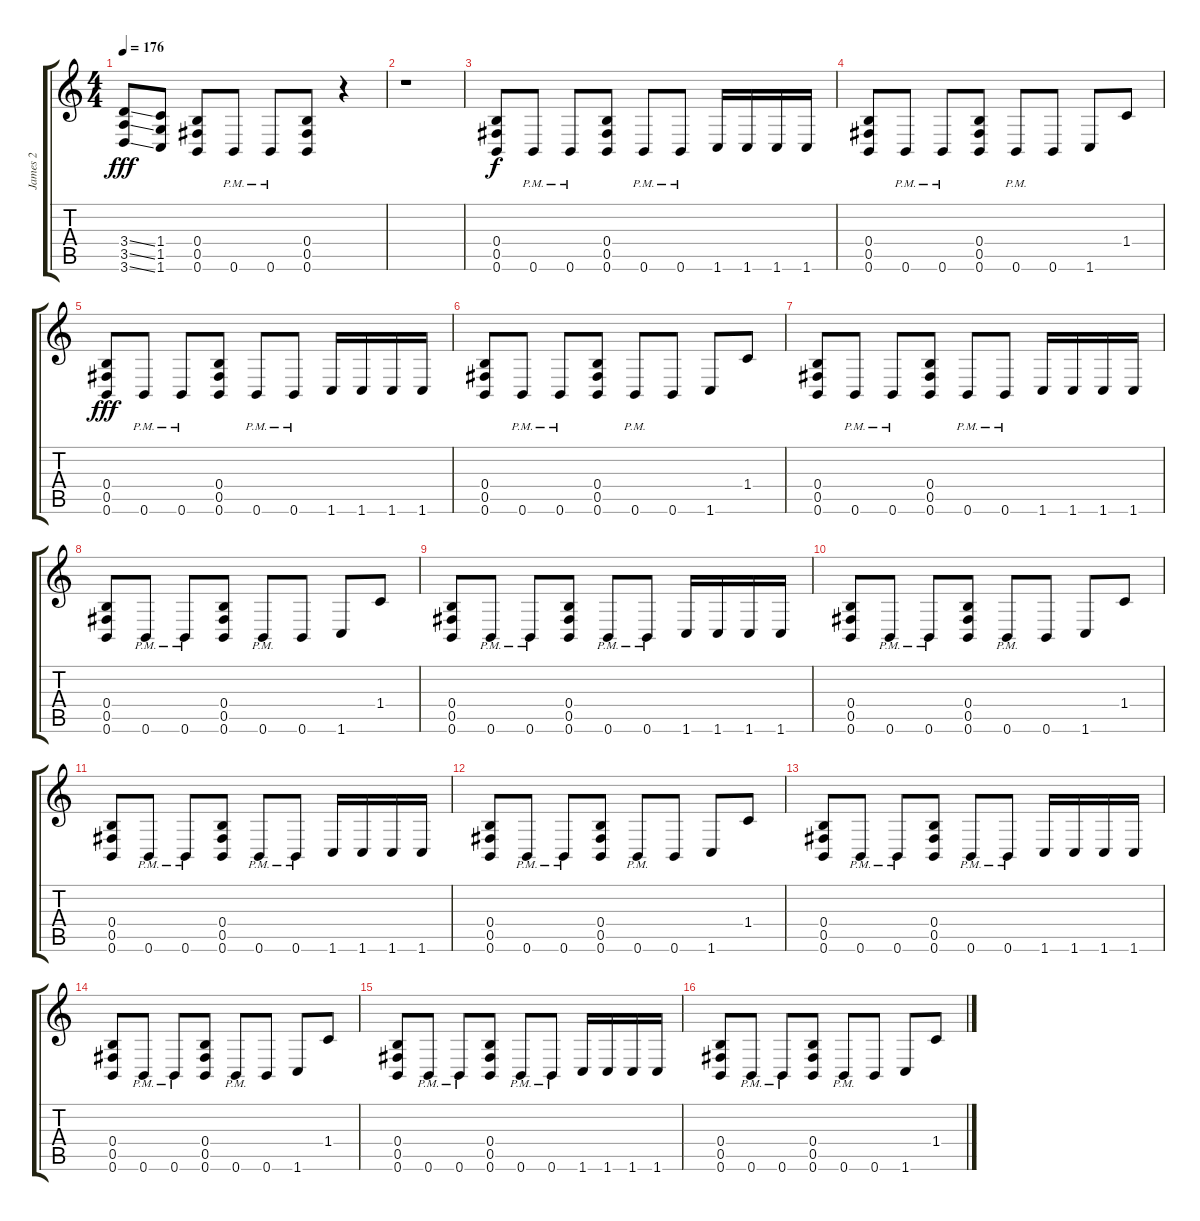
\track ("James 2" "James 2") {instrument overdrivenguitar}
\staff {score tabs}
\tuning (Db4 Ab3 E3 B2 Gb2 B1) {hide}
\ts (4 4)
\tempo 176
\clef g2
\ks c
(3.4{ss} 3.5{ss} 3.6{ss}).8{dy fff} (1.4 1.5 1.6).8 (0.4 0.5 0.6).8 0.6{pm}.8 0.6{pm}.8 (0.4 0.5 0.6).8 r.4 |
r.1 |
(0.4 0.5 0.6).8{dy f} 0.6{pm}.8 0.6{pm}.8 (0.4 0.5 0.6).8 0.6{pm}.8 0.6{pm}.8 1.6.16 1.6.16 1.6.16 1.6.16 |
(0.4 0.5 0.6).8 0.6{pm}.8 0.6{pm}.8 (0.4 0.5 0.6).8 0.6{pm}.8 0.6.8 1.6.8 1.4.8 |
(0.4 0.5 0.6).8{dy fff} 0.6{pm}.8 0.6{pm}.8 (0.4 0.5 0.6).8 0.6{pm}.8 0.6{pm}.8 1.6.16 1.6.16 1.6.16 1.6.16 |
(0.4 0.5 0.6).8 0.6{pm}.8 0.6{pm}.8 (0.4 0.5 0.6).8 0.6{pm}.8 0.6.8 1.6.8 1.4.8 |
(0.4 0.5 0.6).8 0.6{pm}.8 0.6{pm}.8 (0.4 0.5 0.6).8 0.6{pm}.8 0.6{pm}.8 1.6.16 1.6.16 1.6.16 1.6.16 |
(0.4 0.5 0.6).8 0.6{pm}.8 0.6{pm}.8 (0.4 0.5 0.6).8 0.6{pm}.8 0.6.8 1.6.8 1.4.8 |
(0.4 0.5 0.6).8 0.6{pm}.8 0.6{pm}.8 (0.4 0.5 0.6).8 0.6{pm}.8 0.6{pm}.8 1.6.16 1.6.16 1.6.16 1.6.16 |
(0.4 0.5 0.6).8 0.6{pm}.8 0.6{pm}.8 (0.4 0.5 0.6).8 0.6{pm}.8 0.6.8 1.6.8 1.4.8 |
(0.4 0.5 0.6).8 0.6{pm}.8 0.6{pm}.8 (0.4 0.5 0.6).8 0.6{pm}.8 0.6{pm}.8 1.6.16 1.6.16 1.6.16 1.6.16 |
(0.4 0.5 0.6).8 0.6{pm}.8 0.6{pm}.8 (0.4 0.5 0.6).8 0.6{pm}.8 0.6.8 1.6.8 1.4.8 |
(0.4 0.5 0.6).8 0.6{pm}.8 0.6{pm}.8 (0.4 0.5 0.6).8 0.6{pm}.8 0.6{pm}.8 1.6.16 1.6.16 1.6.16 1.6.16 |
(0.4 0.5 0.6).8 0.6{pm}.8 0.6{pm}.8 (0.4 0.5 0.6).8 0.6{pm}.8 0.6.8 1.6.8 1.4.8 |
(0.4 0.5 0.6).8 0.6{pm}.8 0.6{pm}.8 (0.4 0.5 0.6).8 0.6{pm}.8 0.6{pm}.8 1.6.16 1.6.16 1.6.16 1.6.16 |
(0.4 0.5 0.6).8 0.6{pm}.8 0.6{pm}.8 (0.4 0.5 0.6).8 0.6{pm}.8 0.6.8 1.6.8 1.4.8
